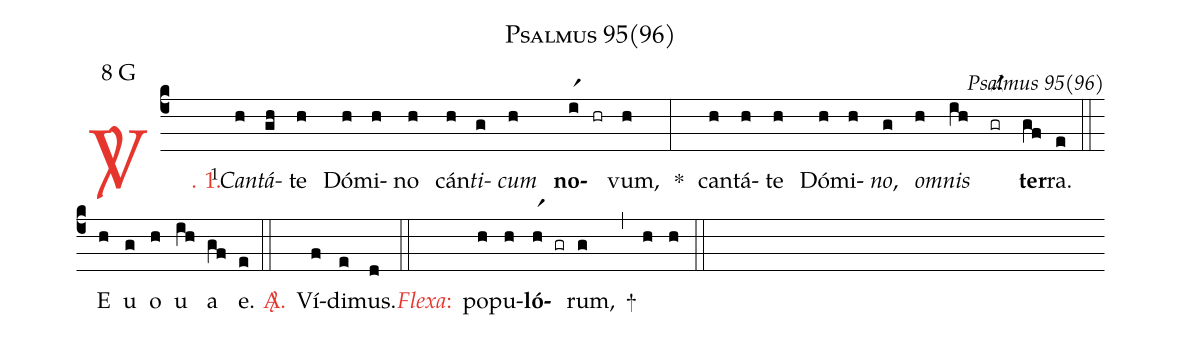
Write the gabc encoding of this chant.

name: Psalmus 95(96);
mode: 8;
mode-differentia: G;
commentary: Psalmus 95(96);
%%
(c4)

<c><sp>V/</sp>. 1.</c>() <v>\VSup{1}</v><i>Can</i>(h)<i>tá</i>(gh)te(h) Dó(h)mi(h)no(h) cán(h)<i>ti</i>(g)<i>cum</i>(h) <b>no</b>(ir1 hr)vum,(h) *(:) can(h)tá(h)te(h) Dó(h)mi(h)<i>no</i>,(g) <i>om</i>(h)<i>nis</i>(ih) <nlba>(gr[ocba:1{])<b>ter</b>(gf[ocba:0}])ra.</nlba>(e)

(::)

<eu>E(h) u(g) o(h) u(ih) a(gf) e.</eu>(e)

(::)

<c><sp>A/</sp>.</c>() Ví(f)di(e)mus.(d)

(::)

<nlba><c><i>Flexa</i>:</c>() po</nlba>(h)pu(h)<b>ló</b>(hr1 gr)rum,(g) +(,) (h) (h)

(::)
